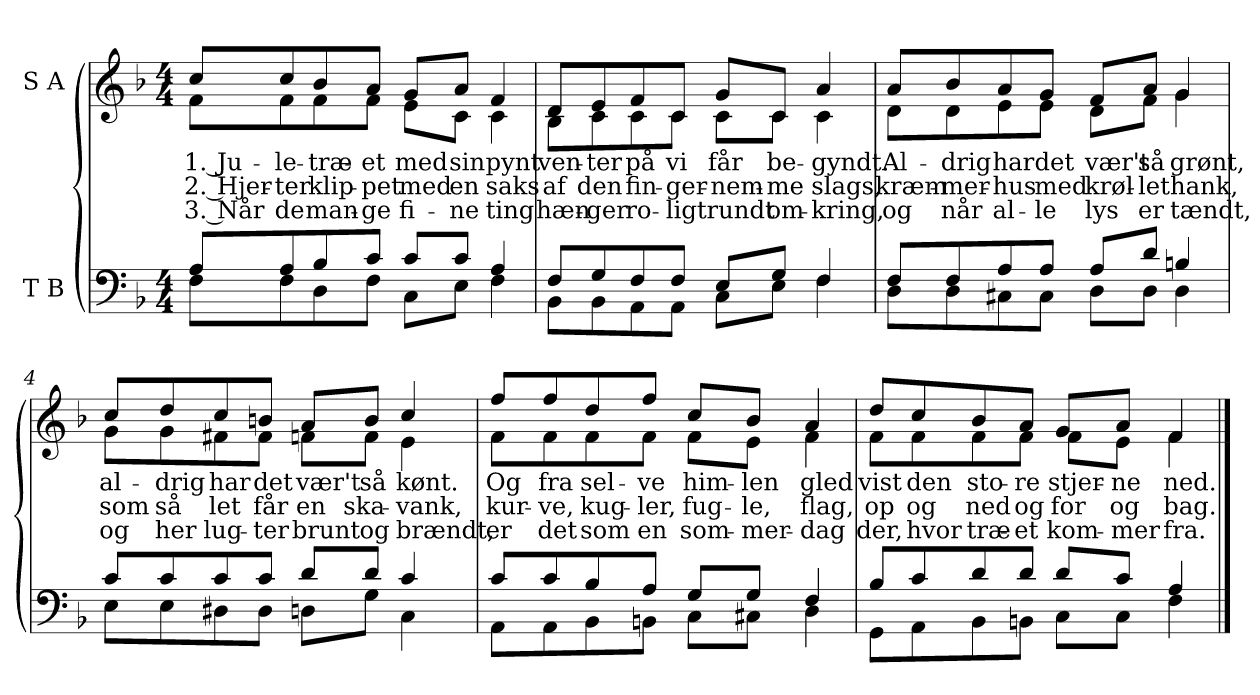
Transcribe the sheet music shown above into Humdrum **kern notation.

**kern	**kern	**text	**text	**text
*part2	*part1	*part1	*part1	*part1
*staff2	*staff1	*staff1	*staff1	*staff1
*I"T B	*I"S A	*	*	*
*clefF4	*clefG2	*	*	*
*k[b-]	*k[b-]	*	*	*
*M4/4	*M4/4	*	*	*
*MM60	*MM60	*	*	*
=1	=1	=1	=1	=1
*^	*	*	*	*
!	!	!	!LO:LY:b	!LO:LY:b	!LO:LY:b
*	*	*^	*	*	*
8A/L	8F\L	8cc/L	8f\L	1. Ju-	2. Hjer-	3. Når
!	!	!	!	!LO:LY:b	!LO:LY:b	!LO:LY:b
8A/	8F\	8cc/	8f\	-le-	-ter	de
!	!	!	!	!LO:LY:b	!LO:LY:b	!LO:LY:b
8B-/	8D\	8b-/	8f\	-træ-	klip-	man-
!	!	!	!	!LO:LY:b	!LO:LY:b	!LO:LY:b
8c/J	8F\J	8a/J	8f\J	-et	-pet	-ge
!	!	!	!	!LO:LY:b	!LO:LY:b	!LO:LY:b
8c/L	8C\L	8g/L	8e\L	med	med	fi-
!	!	!	!	!LO:LY:b	!LO:LY:b	!LO:LY:b
8c/J	8E\J	8a/J	8c\J	sin	en	-ne
!	!	!	!	!LO:LY:b	!LO:LY:b	!LO:LY:b
4A/	4F\	4f/	4c\	pynt	saks	ting
=2	=2	=2	=2	=2	=2	=2
!	!	!	!	!LO:LY:b	!LO:LY:b	!LO:LY:b
8F/L	8BB-\L	8d/L	8B-\L	ven-	af	hæn-
!	!	!	!	!LO:LY:b	!LO:LY:b	!LO:LY:b
8G/	8BB-\	8e/	8c\	-ter	den	-ger
!	!	!	!	!LO:LY:b	!LO:LY:b	!LO:LY:b
8F/	8AA\	8f/	8c\	på	fin-	ro-
!	!	!	!	!LO:LY:b	!LO:LY:b	!LO:LY:b
8F/J	8AA\J	8c/J	8c\J	vi	-ger-	-ligt
!	!	!	!	!LO:LY:b	!LO:LY:b	!LO:LY:b
8E/L	8C\L	8g/L	8c\L	får	-nem-	rundt
!	!	!	!	!LO:LY:b	!LO:LY:b	!LO:LY:b
8G/J	8E\J	8c/J	8c\J	be-	-me	om-
!	!	!	!	!LO:LY:b	!LO:LY:b	!LO:LY:b
4F/	4F\	4a/	4c\	-gyndt.	slags,	-kring,
=3	=3	=3	=3	=3	=3	=3
!	!	!	!	!LO:LY:b	!LO:LY:b	!LO:LY:b
8F/L	8D\L	8a/L	8d\L	Al-	kræm-	og
!	!	!	!	!LO:LY:b	!LO:LY:b	!LO:LY:b
8F/	8D\	8b-/	8d\	-drig	-mer-	når
!	!	!	!	!LO:LY:b	!LO:LY:b	!LO:LY:b
8A/	8C#X\	8a/	8e\	har	-hus	al-
!	!	!	!	!LO:LY:b	!LO:LY:b	!LO:LY:b
8A/J	8C#\J	8g/J	8e\J	det	med	-le
!	!	!	!	!LO:LY:b	!LO:LY:b	!LO:LY:b
8A/L	8D\L	8f/L	8d\L	vær't	krøl-	lys
!	!	!	!	!LO:LY:b	!LO:LY:b	!LO:LY:b
8d/J	8D\J	8a/J	8f\J	så	-let	er
!	!	!	!	!LO:LY:b	!LO:LY:b	!LO:LY:b
4Bn/	4D\	4g/	4g\	grønt,	hank,	tændt,
!!LO:LB:g=z	!!
=4	=4	=4	=4	=4	=4	=4
!	!	!	!	!LO:LY:b	!LO:LY:b	!LO:LY:b
8c/L	8E\L	8cc/L	8g\L	al-	som	og
!	!	!	!	!LO:LY:b	!LO:LY:b	!LO:LY:b
8c/	8E\	8dd/	8g\	-drig	så	her
!	!	!	!	!LO:LY:b	!LO:LY:b	!LO:LY:b
8c/	8D#X\	8cc/	8f#X\	har	let	lug-
!	!	!	!	!LO:LY:b	!LO:LY:b	!LO:LY:b
8c/J	8D#\J	8bn/J	8f#\J	det	får	-ter
!	!	!	!	!LO:LY:b	!LO:LY:b	!LO:LY:b
8d/L	8Dn\L	8a/L	8fn\L	vær't	en	brunt
!	!	!	!	!LO:LY:b	!LO:LY:b	!LO:LY:b
8d/J	8G\J	8b/J	8f\J	så	ska-	og
!	!	!	!	!LO:LY:b	!LO:LY:b	!LO:LY:b
4c/	4C\	4cc/	4e\	kønt.	-vank,	brændt,
=5	=5	=5	=5	=5	=5	=5
!	!	!	!	!LO:LY:b	!LO:LY:b	!LO:LY:b
8c/L	8AA\L	8ff/L	8f\L	Og	kur-	er
!	!	!	!	!LO:LY:b	!LO:LY:b	!LO:LY:b
8c/	8AA\	8ff/	8f\	fra	-ve,	det
!	!	!	!	!LO:LY:b	!LO:LY:b	!LO:LY:b
8B-/	8BB-\	8dd/	8f\	sel-	kug-	som
!	!	!	!	!LO:LY:b	!LO:LY:b	!LO:LY:b
8A/J	8BBn\J	8ff/J	8f\J	-ve	-ler,	en
!	!	!	!	!LO:LY:b	!LO:LY:b	!LO:LY:b
8G/L	8C\L	8cc/L	8f\L	him-	fug-	som-
!	!	!	!	!LO:LY:b	!LO:LY:b	!LO:LY:b
8G/J	8C#X\J	8b-/J	8e\J	-len	-le,	-mer-
!	!	!	!	!LO:LY:b	!LO:LY:b	!LO:LY:b
4F/	4D\	4a/	4f\	gled	flag,	-dag
=6	=6	=6	=6	=6	=6	=6
!	!	!	!	!LO:LY:b	!LO:LY:b	!LO:LY:b
8B-/L	8GG\L	8dd/L	8f\L	vist	op	der,
!	!	!	!	!LO:LY:b	!LO:LY:b	!LO:LY:b
8c/	8AA\	8cc/	8f\	den	og	hvor
!	!	!	!	!LO:LY:b	!LO:LY:b	!LO:LY:b
8d/	8BB-\	8b-/	8f\	sto-	ned	træ-
!	!	!	!	!LO:LY:b	!LO:LY:b	!LO:LY:b
8d/J	8BBn\J	8a/J	8f\J	-re	og	-et
!	!	!	!	!LO:LY:b	!LO:LY:b	!LO:LY:b
8d/L	8C\L	8g/L	8f\L	stjer-	for	kom-
!	!	!	!	!LO:LY:b	!LO:LY:b	!LO:LY:b
8c/J	8C\J	8a/J	8e\J	-ne	og	-mer
!	!	!	!	!LO:LY:b	!LO:LY:b	!LO:LY:b
4A/	4F\	4f/	4f\	ned.	bag.	fra.
*v	*v	*	*	*	*	*
*	*v	*v	*	*	*
==	==	==	==	==
*-	*-	*-	*-	*-
